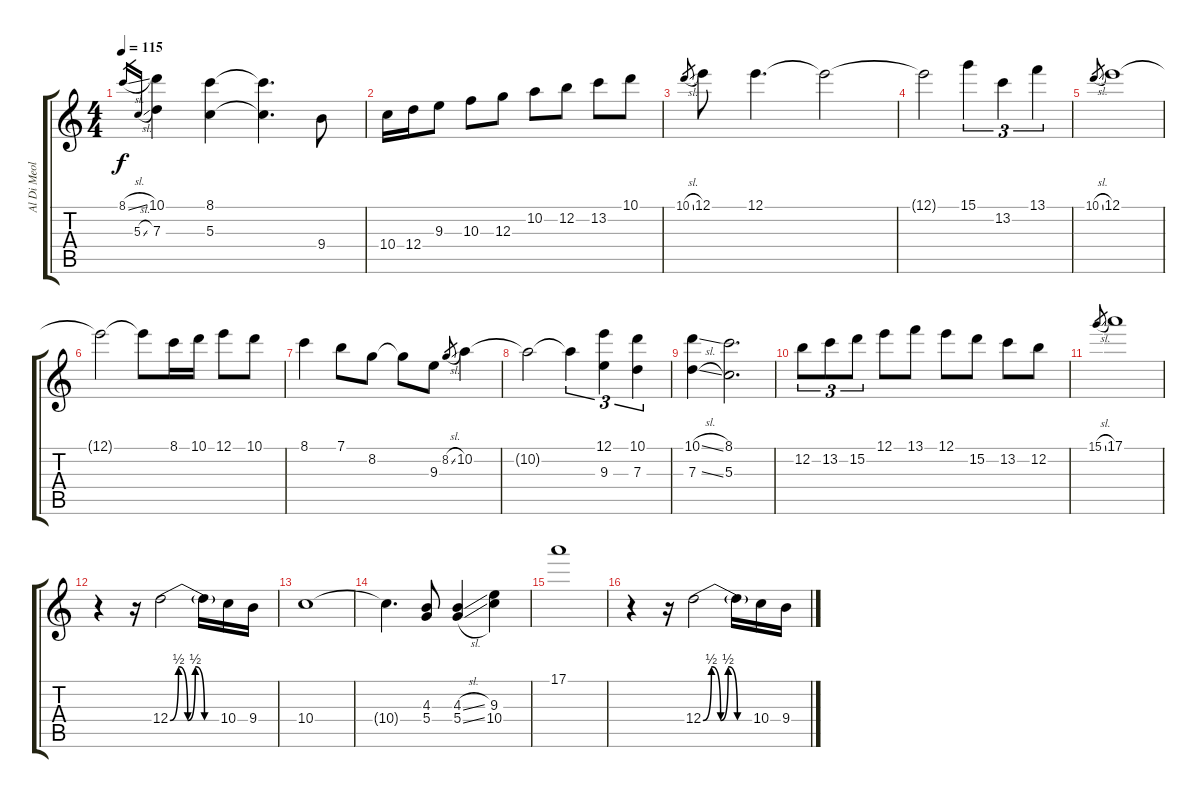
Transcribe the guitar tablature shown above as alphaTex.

\track ("Al Di Meola" "Al Di Meol") {instrument electricguitarjazz}
\staff {score tabs}
\tuning (E4 B3 G3 D3 A2 E2) {hide}
\ts (4 4)
\tempo 115
\clef g2
\ks c
8.1{sl}.16{gr dy f} 5.3{sl}.16{gr} (10.1 7.3).4 (8.1 5.3).4 (8.1{t} 5.3{t}).4{d} 9.4.8 |
10.4.16 12.4.16 9.3.8 10.3.8 12.3.8 10.2.8 12.2.8 13.2.8 10.1.8 |
10.1{sl}.8{gr} 12.1.8 12.1.4{d} 12.1{t}.2 |
12.1{t}.2 15.1.4{tu (3 2)} 13.2.4{tu (3 2)} 13.1.4{tu (3 2)} |
10.1{sl}.8{gr} 12.1.1 |
12.1{t}.2 12.1{t}.8 8.1.16 10.1.16 12.1.8 10.1.8 |
8.1.4 7.1.8 8.2.8 8.2{t}.8 9.3.8 8.2{sl}.8{gr} 10.2.4 |
10.2{t}.2 10.2{t}.4{tu (3 2)} (12.1 9.3).4{tu (3 2)} (10.1 7.3).4{tu (3 2)} |
(10.1{sl} 7.3{sl}).4 (8.1 5.3).2{d} |
12.2.8{tu (3 2)} 13.2.8{tu (3 2)} 15.2.8{tu (3 2)} 12.1.8 13.1.8 12.1.8 15.2.8 13.2.8 12.2.8 |
15.1{sl}.8{gr} 17.1.1 |
r.4 r.16 12.4{be (custom 0 0 10 2 21 0 30 2 41 0 60 0)}.2 12.4{t}.16 10.4.16 9.4.16 |
10.4.1 |
10.4{t}.4{d} (4.3 5.4).8 (4.3{sl} 5.4{sl}).4 (9.3 10.4).4 |
17.1.1 |
r.4 r.16 12.4{be (custom 0 0 10 2 21 0 30 2 41 0 60 0)}.2 12.4{t}.16 10.4.16 9.4.16
